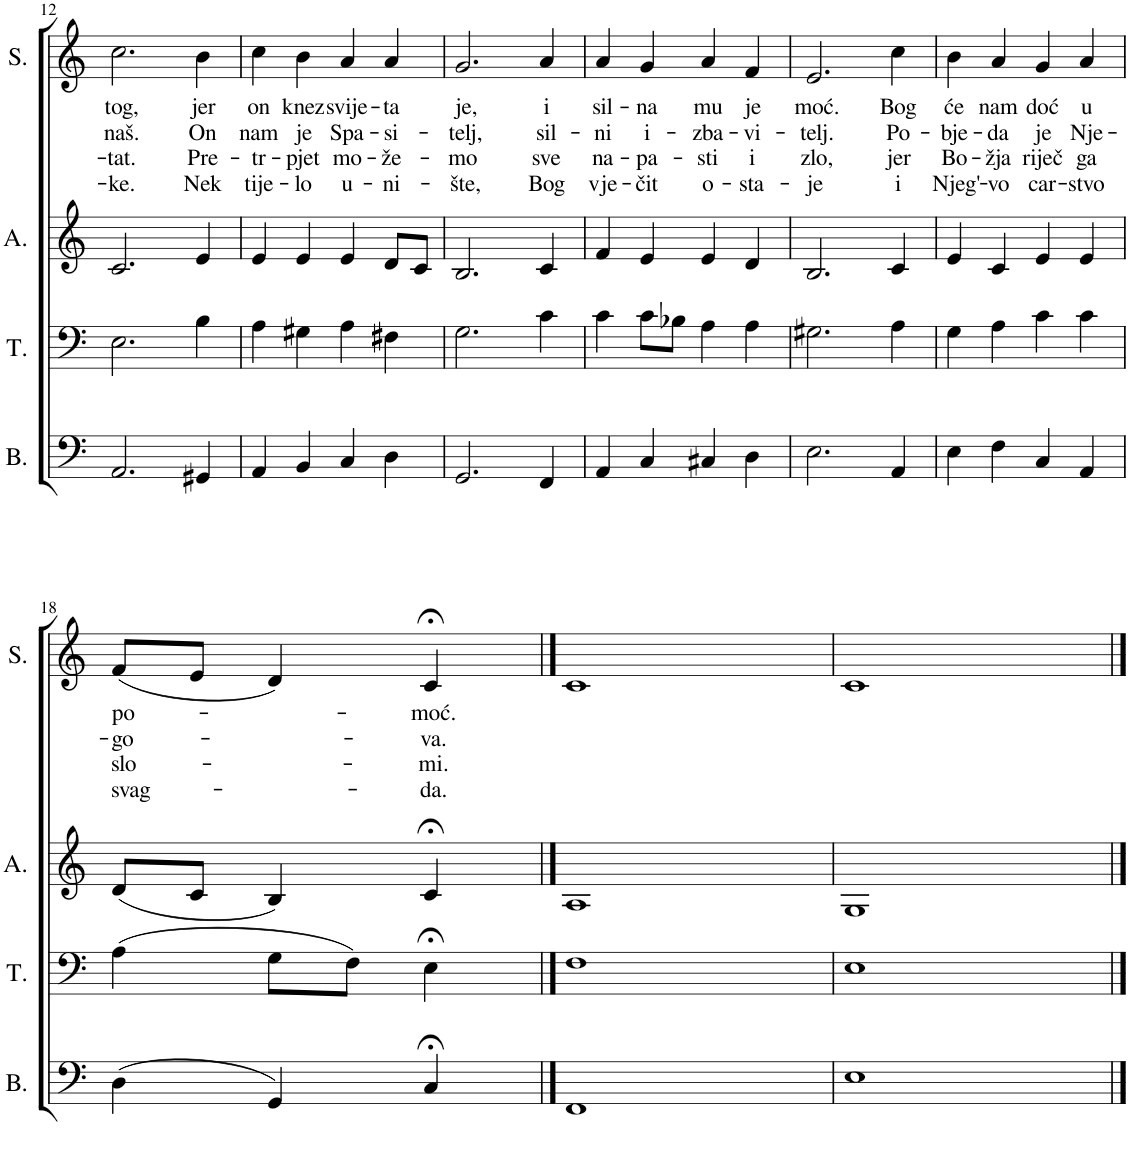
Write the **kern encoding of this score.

**kern	**kern	**kern	**kern	**text	**text	**text	**text
*part4	*part3	*part2	*part1	*part1	*part1	*part1	*part1
*staff4	*staff3	*staff2	*staff1	*staff1	*staff1	*staff1	*staff1
*I"Bass	*I"Tenor	*I"Alto	*I"Soprano	*	*	*	*
*I'B.	*I'T.	*I'A.	*I'S.	*	*	*	*
!!LO:PB:g=z
*clefF4	*clefF4	*clefG2	*clefG2	*	*	*	*
*k[]	*k[]	*k[]	*k[]	*	*	*	*
*M4/4	*M4/4	*M4/4	*M4/4	*	*	*	*
*met(c)	*met(c)	*met(c)	*met(c)	*	*	*	*
=12	=12	=12	=12	=12	=12	=12	=12
!	!	!	!	!LO:LY:b	!LO:LY:b	!LO:LY:b	!LO:LY:b
2.AA/	2.E\	2.c/	2.cc\	tog,	naš.	-tat.	-ke.
!	!	!	!	!LO:LY:b	!LO:LY:b	!LO:LY:b	!LO:LY:b
4GG#X/	4B\	4e/	4b\	jer	On	Pre-	Nek
=13	=13	=13	=13	=13	=13	=13	=13
!	!	!	!	!LO:LY:b	!LO:LY:b	!LO:LY:b	!LO:LY:b
4AA/	4A\	4e/	4cc\	on	nam	-tr-	tije-
!	!	!	!	!LO:LY:b	!LO:LY:b	!LO:LY:b	!LO:LY:b
4BB/	4G#X\	4e/	4b\	knez	je	-pjet	-lo
!	!	!	!	!LO:LY:b	!LO:LY:b	!LO:LY:b	!LO:LY:b
4C/	4A\	4e/	4a/	svije-	Spa-	mo-	u-
!	!	!	!	!LO:LY:b	!LO:LY:b	!LO:LY:b	!LO:LY:b
4D\	4F#X\	8d/L	4a/	-ta	-si-	-že-	-ni-
.	.	8c/J	.	.	.	.	.
=14	=14	=14	=14	=14	=14	=14	=14
!	!	!	!	!LO:LY:b	!LO:LY:b	!LO:LY:b	!LO:LY:b
2.GG/	2.G\	2.B/	2.g/	je,	-telj,	-mo	-šte,
!	!	!	!	!LO:LY:b	!LO:LY:b	!LO:LY:b	!LO:LY:b
4FF/	4c\	4c/	4a/	i	sil-	sve	Bog
=15	=15	=15	=15	=15	=15	=15	=15
!	!	!	!	!LO:LY:b	!LO:LY:b	!LO:LY:b	!LO:LY:b
4AA/	4c\	4f/	4a/	sil-	-ni	na-	vje-
!	!	!	!	!LO:LY:b	!LO:LY:b	!LO:LY:b	!LO:LY:b
4C/	8c\L	4e/	4g/	-na	i-	-pa-	-čit
.	8B-X\J	.	.	.	.	.	.
!	!	!	!	!LO:LY:b	!LO:LY:b	!LO:LY:b	!LO:LY:b
4C#X/	4A\	4e/	4a/	mu	-zba-	-sti	o-
!	!	!	!	!LO:LY:b	!LO:LY:b	!LO:LY:b	!LO:LY:b
4D\	4A\	4d/	4f/	je	-vi-	i	-sta-
=16	=16	=16	=16	=16	=16	=16	=16
!	!	!	!	!LO:LY:b	!LO:LY:b	!LO:LY:b	!LO:LY:b
2.E\	2.G#X\	2.B/	2.e/	moć.	-telj.	zlo,	-je
!	!	!	!	!LO:LY:b	!LO:LY:b	!LO:LY:b	!LO:LY:b
4AA/	4A\	4c/	4cc\	Bog	Po-	jer	i
=17	=17	=17	=17	=17	=17	=17	=17
!	!	!	!	!LO:LY:b	!LO:LY:b	!LO:LY:b	!LO:LY:b
4E\	4G\	4e/	4b\	će	-bje-	Bo-	Njeg'-
!	!	!	!	!LO:LY:b	!LO:LY:b	!LO:LY:b	!LO:LY:b
4F\	4A\	4c/	4a/	nam	-da	-žja	-vo
!	!	!	!	!LO:LY:b	!LO:LY:b	!LO:LY:b	!LO:LY:b
4C/	4c\	4e/	4g/	doć	je	riječ	car-
!	!	!	!	!LO:LY:b	!LO:LY:b	!LO:LY:b	!LO:LY:b
4AA/	4c\	4e/	4a/	u	Nje-	ga	-stvo
!!LO:LB:g=z
=18	=18	=18	=18	=18	=18	=18	=18
!	!	!	!	!LO:LY:b	!LO:LY:b	!LO:LY:b	!LO:LY:b
(4D\	(4A\	(8d/L	(8f/L	po-	-go-	slo-	svag-
.	.	8c/J	8e/J	.	.	.	.
4GG/)	8G\L	4B/)	4d/)	.	.	.	.
.	8F\J)	.	.	.	.	.	.
!	!	!	!	!LO:LY:b	!LO:LY:b	!LO:LY:b	!LO:LY:b
4C;</	4E;<\	4c;</	4c;</	-moć.	-va.	-mi.	-da.
==19	==19	==19	==19	==19	==19	==19	==19
1FF	1F	1A	1c	.	.	.	.
=20	=20	=20	=20	=20	=20	=20	=20
1E	1E	1G	1c	.	.	.	.
==	==	==	==	==	==	==	==
*-	*-	*-	*-	*-	*-	*-	*-
